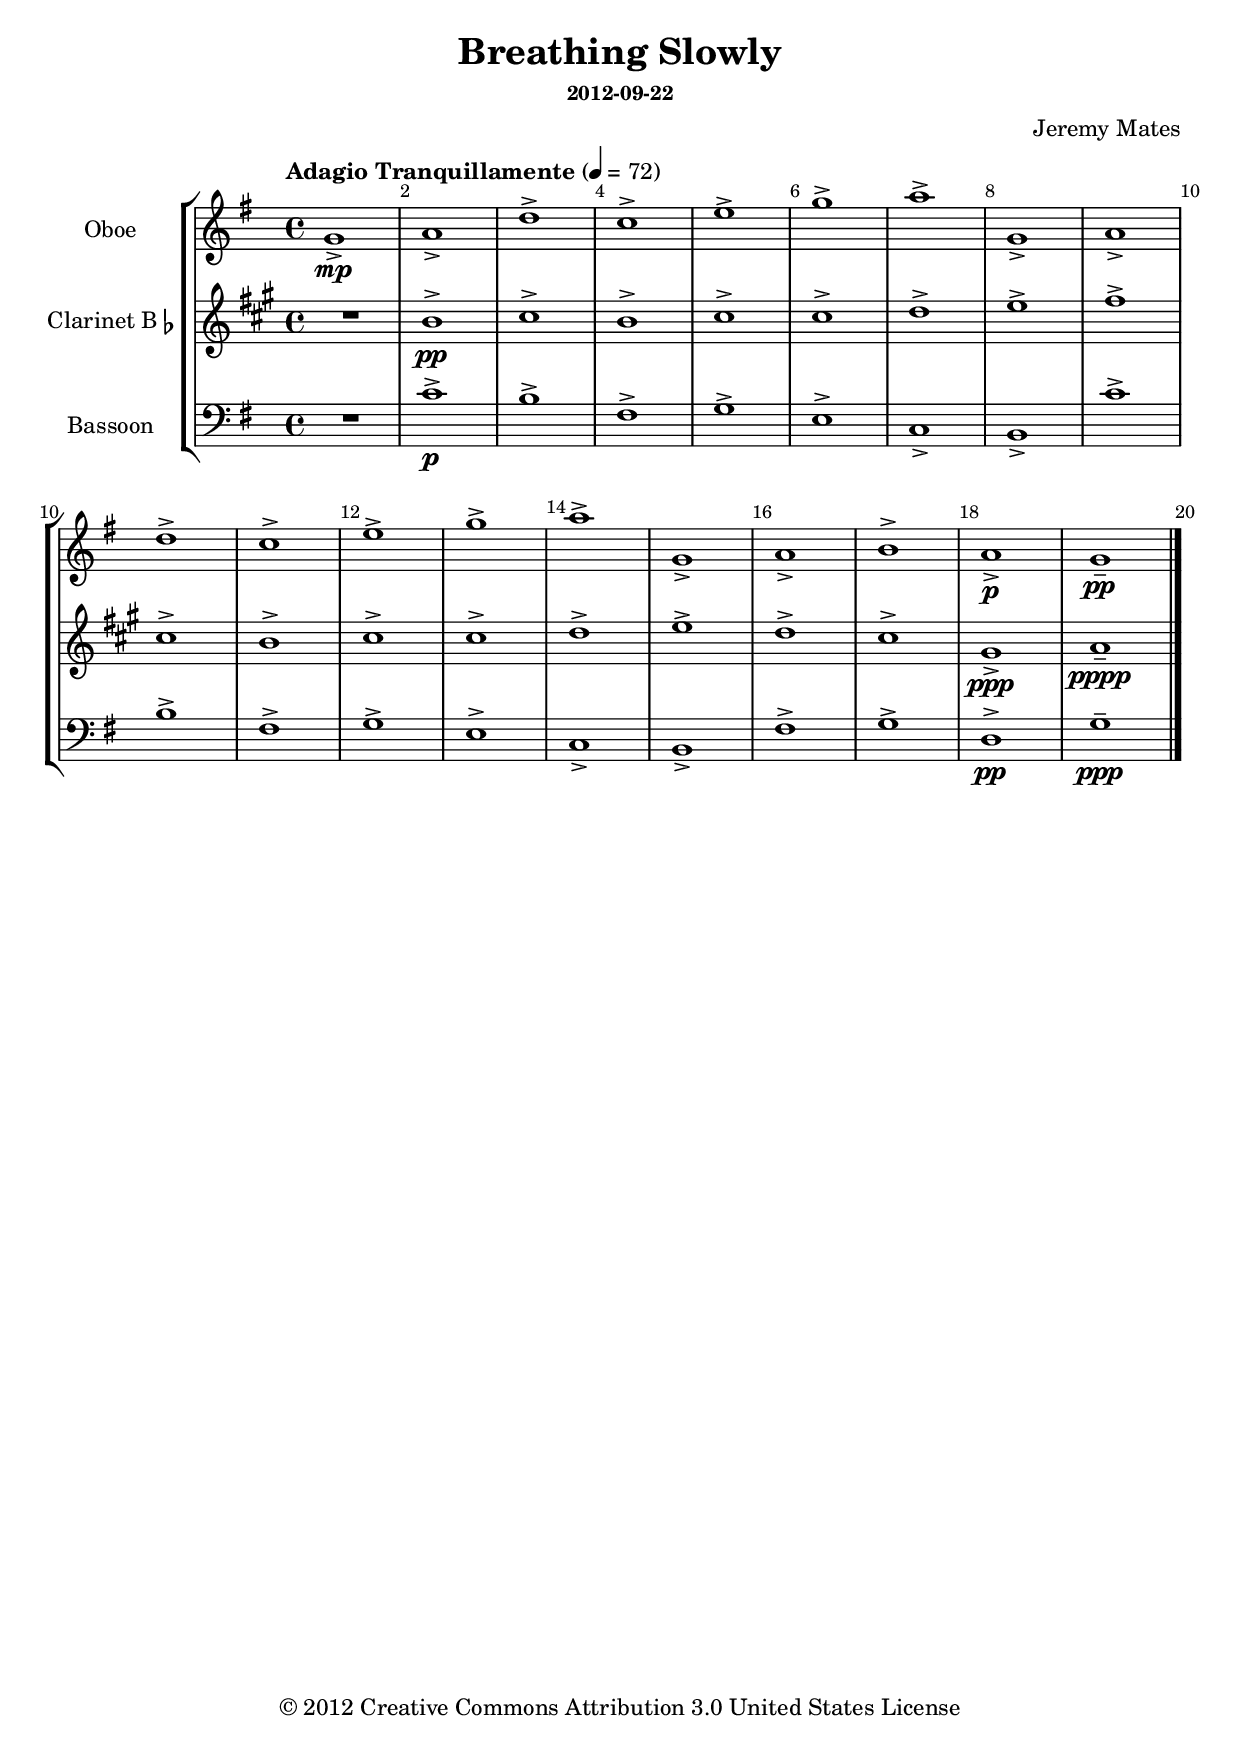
% LilyPond engraving system - http://www.lilypond.org/
%
% Inverse Canon (plus a Clarinet).

\version "2.16.0"
\include "articulate.ly"

\header {
  title       = "Breathing Slowly"
  subsubtitle = "2012-09-22"
  composer    = "Jeremy Mates"
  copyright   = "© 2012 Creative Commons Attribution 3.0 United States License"
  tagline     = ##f
}

keytempoetc = {
  \tempo "Adagio Tranquillamente" 4=72
  \time 4/4
}

voiceone = \relative g' {
  \keytempoetc
  \key g \major
  \clef treble

  g1->\mp
  a-> d-> c-> e-> g-> a-> g,->
  a-> d-> c-> e-> g-> a-> g,->
  a-> b-> a->\p g--\pp
}

voicetwo = \relative c' {
  \keytempoetc
  \key g \major
  \clef bass

  R1
  c->\p b-> fis-> g-> e-> c-> b->
  c'-> b-> fis-> g-> e-> c-> b->
  
  fis'-> g-> d->\pp g--\ppp
}

voicethree = \relative a' {
  % for Clarinet
  \transposition bes
  \keytempoetc
  \key a \major
  \clef treble

  R1
  b1->\pp cis1-> b1-> cis-> cis-> d-> e->
  fis1-> cis1-> b1-> cis-> cis-> d-> e->
  d-> cis-> gis->\ppp a--\pppp
}

%                                                                           %
%%%%%%%%%%%%%%%%%%%%%%%%%%%%%%%     Misc.     %%%%%%%%%%%%%%%%%%%%%%%%%%%%%%%
%                                                                           %

upper = {
  \set Staff.instrumentName = #"Oboe"
  \set Staff.midiInstrument = #"oboe"
  \voiceone

  \bar "|."
}

middle = {
  \set Staff.instrumentName = \markup { Clarinet B\flat }
  \set Staff.midiInstrument = #"clarinet"
  \voicethree

  \bar "|."
}

lower = {
  \set Staff.instrumentName = #"Bassoon"
  \set Staff.midiInstrument = #"bassoon"
  \voicetwo

  \bar "|."
}

theblackdots = {
  <<
    \new StaffGroup <<
      \override Score.BarNumber #'break-visibility = #'#(#t #t #t)
      \set Score.barNumberVisibility = #(every-nth-bar-number-visible 2)

      \new Staff = "upper" \upper
      \new Staff = "middle" \middle
      \new Staff = "lower" \lower
    >>
  >>
}

themusic = {
  <<
    \new PianoStaff <<
      \set Score.midiChannelMapping = #'instrument
      \new Staff = "upper" \upper
      \new Staff = "middle" \middle
      \new Staff = "lower" \lower
    >>
  >>
}

\score {
  \theblackdots
  \layout { indent = 2.3\cm }
}
\score {
% DBG
  \unfoldRepeats \themusic
% \unfoldRepeats \articulate { \themusic }
% \articulate { \themusic }
  \midi { }
}
